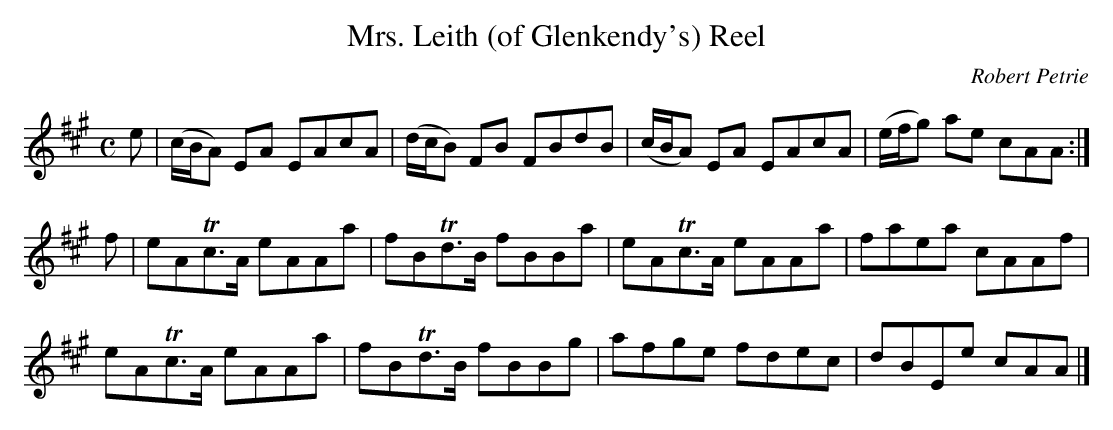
X:1
T:Mrs. Leith (of Glenkendy's) Reel
C:Robert Petrie
L:1/8
M:C
K:A
e|(c/B/A) EA EAcA|(d/c/B) FB FBdB|(c/B/A) EA EAcA|(e/f/g) ae cAA:|
f|eATc>A     eAAa|fBTd>B     fBBa|eATc>A     eAAa|faea       cAAf|
  eATc>A     eAAa|fBTd>B     fBBg|afge       fdec|dBEe       cAA|]
